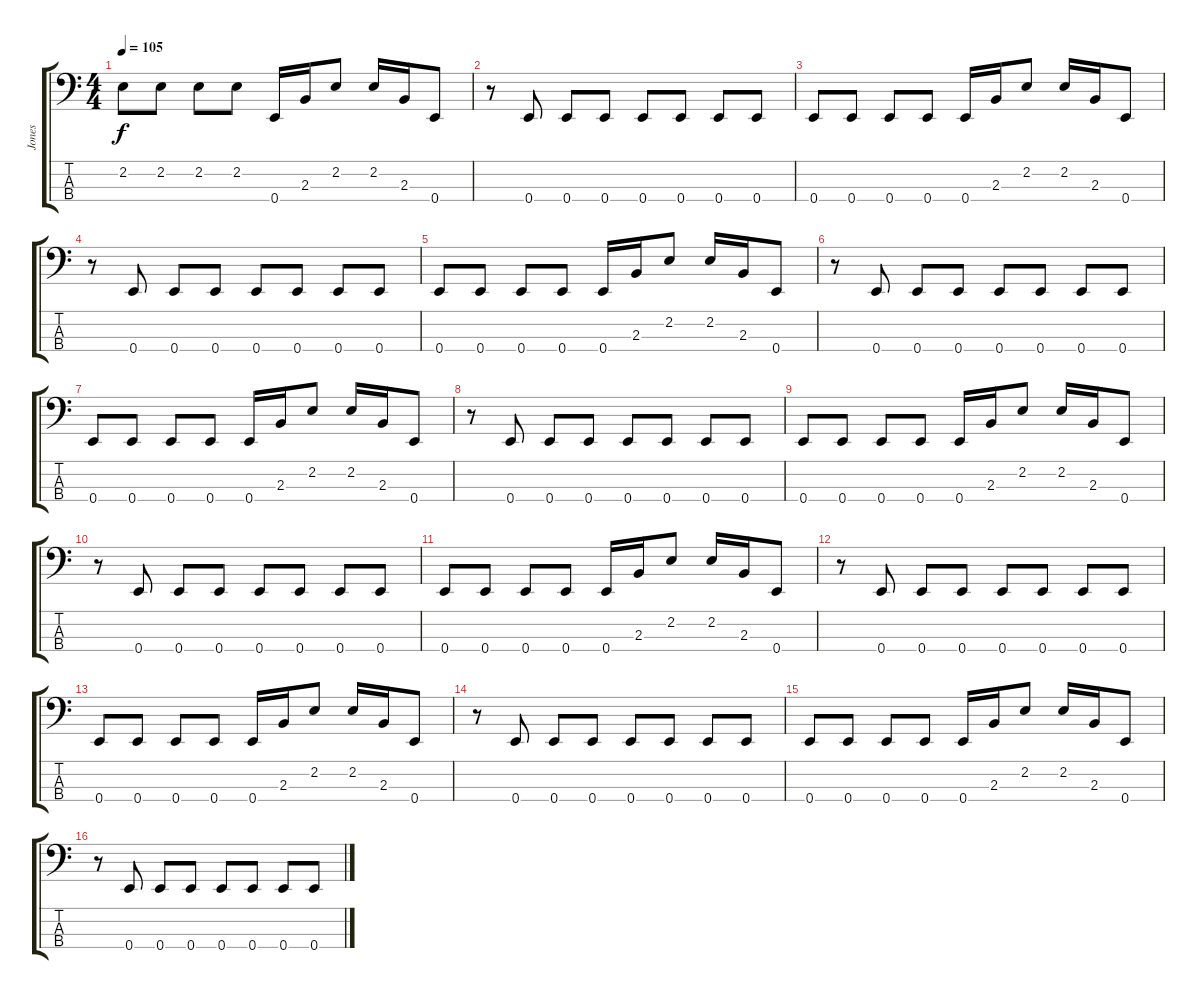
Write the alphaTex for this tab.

\track ("Jones" "Jones") {instrument electricbassfinger}
\staff {score tabs}
\tuning (G2 D2 A1 E1) {hide}
\ts (4 4)
\tempo 105
\clef f4
\ks c
2.2.8{dy f} 2.2.8 2.2.8 2.2.8 0.4.16 2.3.16 2.2.8 2.2.16 2.3.16 0.4.8 |
r.8 0.4.8 0.4.8 0.4.8 0.4.8 0.4.8 0.4.8 0.4.8 |
0.4.8 0.4.8 0.4.8 0.4.8 0.4.16 2.3.16 2.2.8 2.2.16 2.3.16 0.4.8 |
r.8 0.4.8 0.4.8 0.4.8 0.4.8 0.4.8 0.4.8 0.4.8 |
0.4.8 0.4.8 0.4.8 0.4.8 0.4.16 2.3.16 2.2.8 2.2.16 2.3.16 0.4.8 |
r.8 0.4.8 0.4.8 0.4.8 0.4.8 0.4.8 0.4.8 0.4.8 |
0.4.8 0.4.8 0.4.8 0.4.8 0.4.16 2.3.16 2.2.8 2.2.16 2.3.16 0.4.8 |
r.8 0.4.8 0.4.8 0.4.8 0.4.8 0.4.8 0.4.8 0.4.8 |
0.4.8 0.4.8 0.4.8 0.4.8 0.4.16 2.3.16 2.2.8 2.2.16 2.3.16 0.4.8 |
r.8{volume 13} 0.4.8 0.4.8 0.4.8 0.4.8 0.4.8 0.4.8 0.4.8 |
0.4.8{volume 12} 0.4.8 0.4.8 0.4.8 0.4.16 2.3.16 2.2.8 2.2.16 2.3.16 0.4.8 |
r.8{volume 11} 0.4.8 0.4.8 0.4.8 0.4.8 0.4.8 0.4.8 0.4.8 |
0.4.8{volume 10} 0.4.8 0.4.8 0.4.8 0.4.16 2.3.16 2.2.8 2.2.16 2.3.16 0.4.8 |
r.8{volume 8} 0.4.8 0.4.8 0.4.8 0.4.8 0.4.8 0.4.8 0.4.8 |
0.4.8{volume 6} 0.4.8 0.4.8 0.4.8 0.4.16 2.3.16 2.2.8 2.2.16 2.3.16 0.4.8 |
r.8{volume 4} 0.4.8 0.4.8 0.4.8 0.4.8 0.4.8 0.4.8 0.4.8
